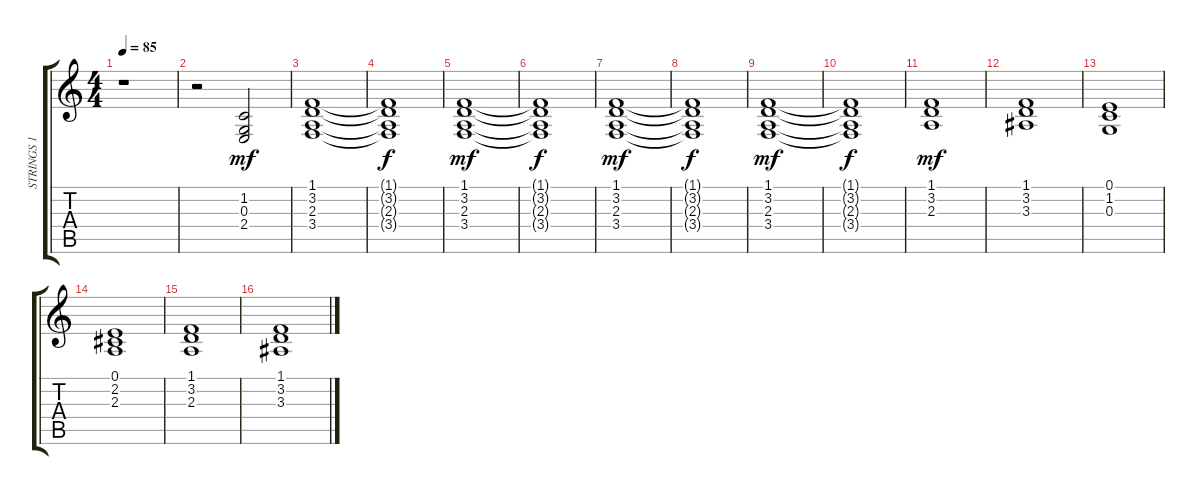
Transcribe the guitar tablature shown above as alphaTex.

\track ("STRINGS 1" "STRINGS 1") {instrument synthstrings2}
\staff {score tabs}
\tuning (E4 B3 G3 D3 A2 E2) {hide}
\ts (4 4)
\tempo 85
\clef g2
\ks c
r.1{dy mf instrument synthstrings2} |
r.2 (1.2 0.3 2.4).2 |
(1.1 3.2 2.3 3.4).1{volume 12} |
(1.1{t} 3.2{t} 2.3{t} 3.4{t}).1{dy f} |
(1.1 3.2 2.3 3.4).1{dy mf volume 12} |
(1.1{t} 3.2{t} 2.3{t} 3.4{t}).1{dy f} |
(1.1 3.2 2.3 3.4).1{dy mf volume 11} |
(1.1{t} 3.2{t} 2.3{t} 3.4{t}).1{dy f} |
(1.1 3.2 2.3 3.4).1{dy mf volume 10} |
(1.1{t} 3.2{t} 2.3{t} 3.4{t}).1{dy f} |
(1.1 3.2 2.3).1{dy mf volume 12} |
(1.1 3.2 3.3).1 |
(0.1 1.2 0.3).1 |
(0.1 2.2 2.3).1 |
(1.1 3.2 2.3).1 |
(1.1 3.2 3.3).1
